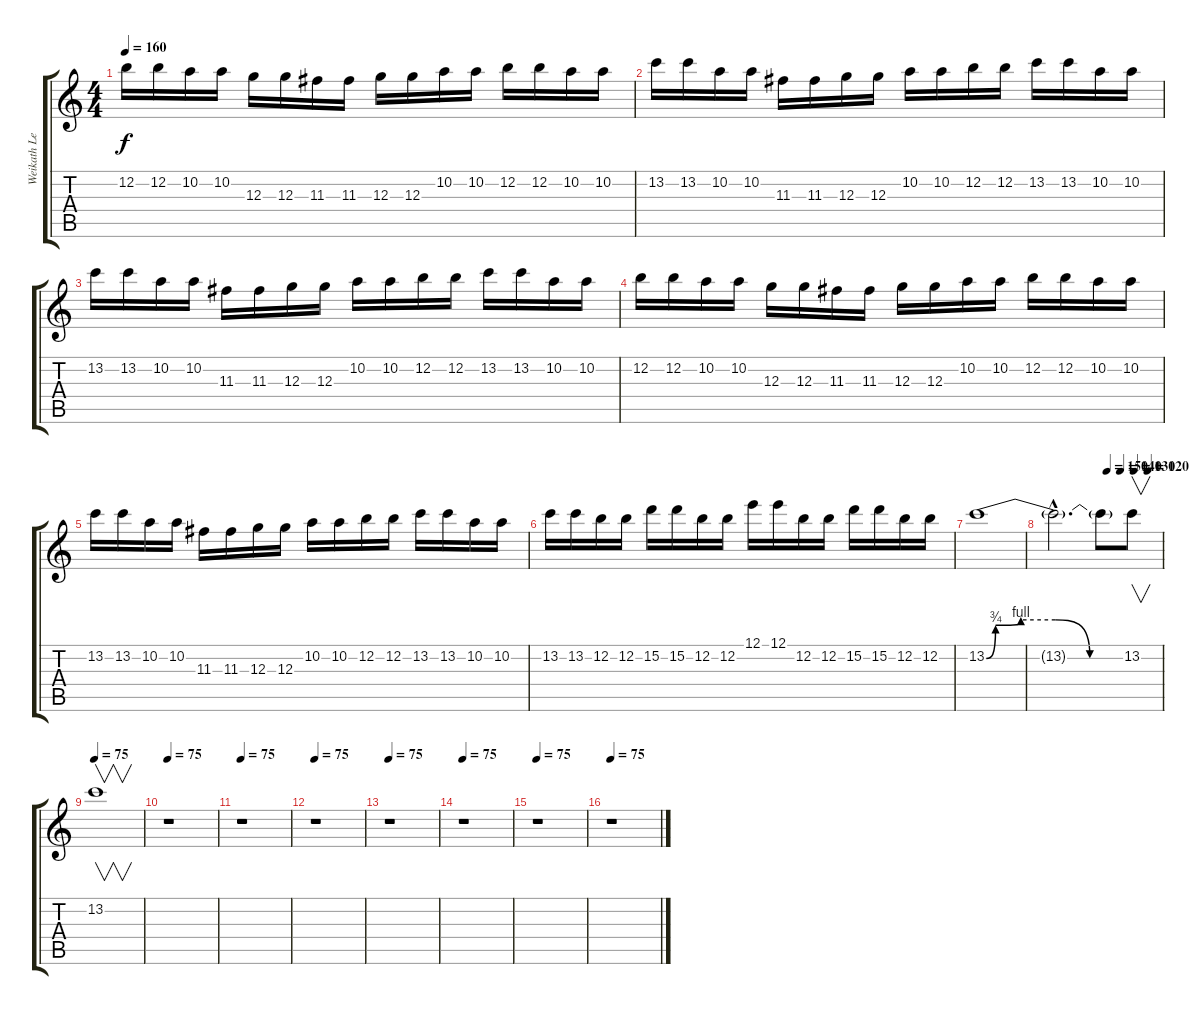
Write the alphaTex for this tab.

\track ("Weikath Lead" "Weikath Le") {instrument overdrivenguitar}
\staff {score tabs}
\tuning (E4 B3 G3 D3 A2 E2) {hide}
\ts (4 4)
\tempo 160
\clef g2
\ks c
12.2.16{dy f} 12.2.16 10.2.16 10.2.16 12.3.16 12.3.16 11.3.16 11.3.16 12.3.16 12.3.16 10.2.16 10.2.16 12.2.16 12.2.16 10.2.16 10.2.16 |
13.2.16 13.2.16 10.2.16 10.2.16 11.3.16 11.3.16 12.3.16 12.3.16 10.2.16 10.2.16 12.2.16 12.2.16 13.2.16 13.2.16 10.2.16 10.2.16 |
13.2.16 13.2.16 10.2.16 10.2.16 11.3.16 11.3.16 12.3.16 12.3.16 10.2.16 10.2.16 12.2.16 12.2.16 13.2.16 13.2.16 10.2.16 10.2.16 |
12.2.16 12.2.16 10.2.16 10.2.16 12.3.16 12.3.16 11.3.16 11.3.16 12.3.16 12.3.16 10.2.16 10.2.16 12.2.16 12.2.16 10.2.16 10.2.16 |
13.2.16 13.2.16 10.2.16 10.2.16 11.3.16 11.3.16 12.3.16 12.3.16 10.2.16 10.2.16 12.2.16 12.2.16 13.2.16 13.2.16 10.2.16 10.2.16 |
13.2.16 13.2.16 12.2.16 12.2.16 15.2.16 15.2.16 12.2.16 12.2.16 12.1.16 12.1.16 12.2.16 12.2.16 15.2.16 15.2.16 12.2.16 12.2.16 |
13.2{be (custom 0 0 4 3 15 4 30 4 45 0 60 0)}.1 |
\tempo (150 0.5)
\tempo (140 0.625)
\tempo (130 0.75)
\tempo (120 0.875)
13.2{hac t}.2{d} 13.2{t}.8 13.2.8{v} |
\tempo 75
13.2.1{v} |
\tempo 75
r.1 |
\tempo 75
r.1 |
\tempo 75
r.1 |
\tempo 75
r.1 |
\tempo 75
r.1 |
\tempo 75
r.1 |
\tempo 75
r.1
